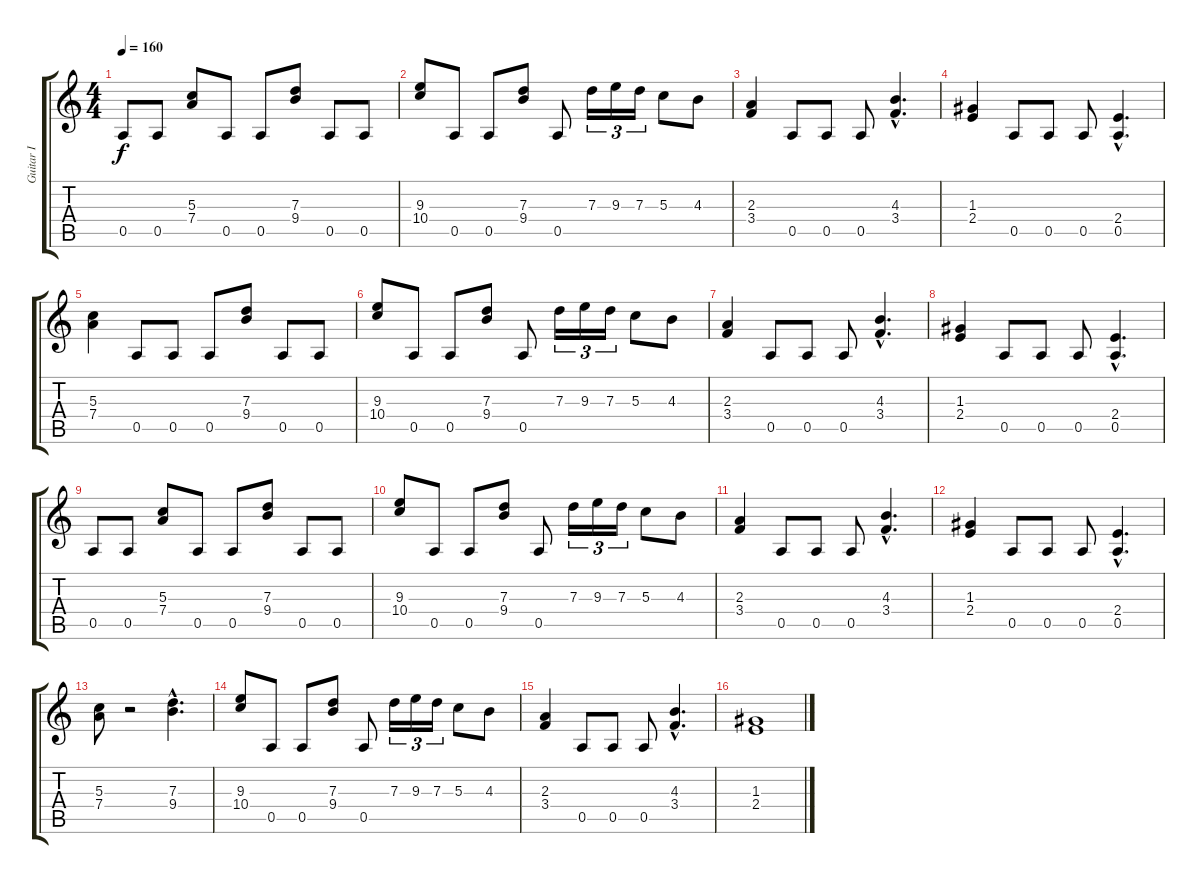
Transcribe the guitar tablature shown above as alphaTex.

\track ("Guitar I" "Guitar I") {instrument distortionguitar}
\staff {score tabs}
\tuning (E4 B3 G3 D3 A2 E2) {hide}
\ts (4 4)
\tempo 160
\clef g2
\ks c
0.5.8{dy f instrument distortionguitar} 0.5.8 (5.3 7.4).8 0.5.8 0.5.8 (7.3 9.4).8 0.5.8 0.5.8 |
(9.3 10.4).8 0.5.8 0.5.8 (7.3 9.4).8 0.5.8 7.3.16{tu (3 2)} 9.3.16{tu (3 2)} 7.3.16{tu (3 2)} 5.3.8 4.3.8 |
(2.3 3.4).4 0.5.8 0.5.8 0.5.8 (4.3{hac} 3.4{hac}).4{d} |
(1.3 2.4).4 0.5.8 0.5.8 0.5.8 (2.4{hac} 0.5{hac}).4{d} |
(5.3 7.4).4 0.5.8 0.5.8 0.5.8 (7.3 9.4).8 0.5.8 0.5.8 |
(9.3 10.4).8 0.5.8 0.5.8 (7.3 9.4).8 0.5.8 7.3.16{tu (3 2)} 9.3.16{tu (3 2)} 7.3.16{tu (3 2)} 5.3.8 4.3.8 |
(2.3 3.4).4 0.5.8 0.5.8 0.5.8 (4.3{hac} 3.4{hac}).4{d} |
(1.3 2.4).4 0.5.8 0.5.8 0.5.8 (2.4{hac} 0.5{hac}).4{d} |
0.5.8{volume 12} 0.5.8 (5.3 7.4).8 0.5.8 0.5.8 (7.3 9.4).8 0.5.8 0.5.8 |
(9.3 10.4).8 0.5.8 0.5.8 (7.3 9.4).8 0.5.8 7.3.16{tu (3 2)} 9.3.16{tu (3 2)} 7.3.16{tu (3 2)} 5.3.8 4.3.8 |
(2.3 3.4).4 0.5.8 0.5.8 0.5.8 (4.3{hac} 3.4{hac}).4{d} |
(1.3 2.4).4 0.5.8 0.5.8 0.5.8 (2.4{hac} 0.5{hac}).4{d} |
(5.3 7.4).8 r.2 (7.3{hac} 9.4{hac}).4{d} |
(9.3 10.4).8 0.5.8 0.5.8 (7.3 9.4).8 0.5.8 7.3.16{tu (3 2)} 9.3.16{tu (3 2)} 7.3.16{tu (3 2)} 5.3.8 4.3.8 |
(2.3 3.4).4 0.5.8 0.5.8 0.5.8 (4.3{hac} 3.4{hac}).4{d} |
(1.3 2.4).1
